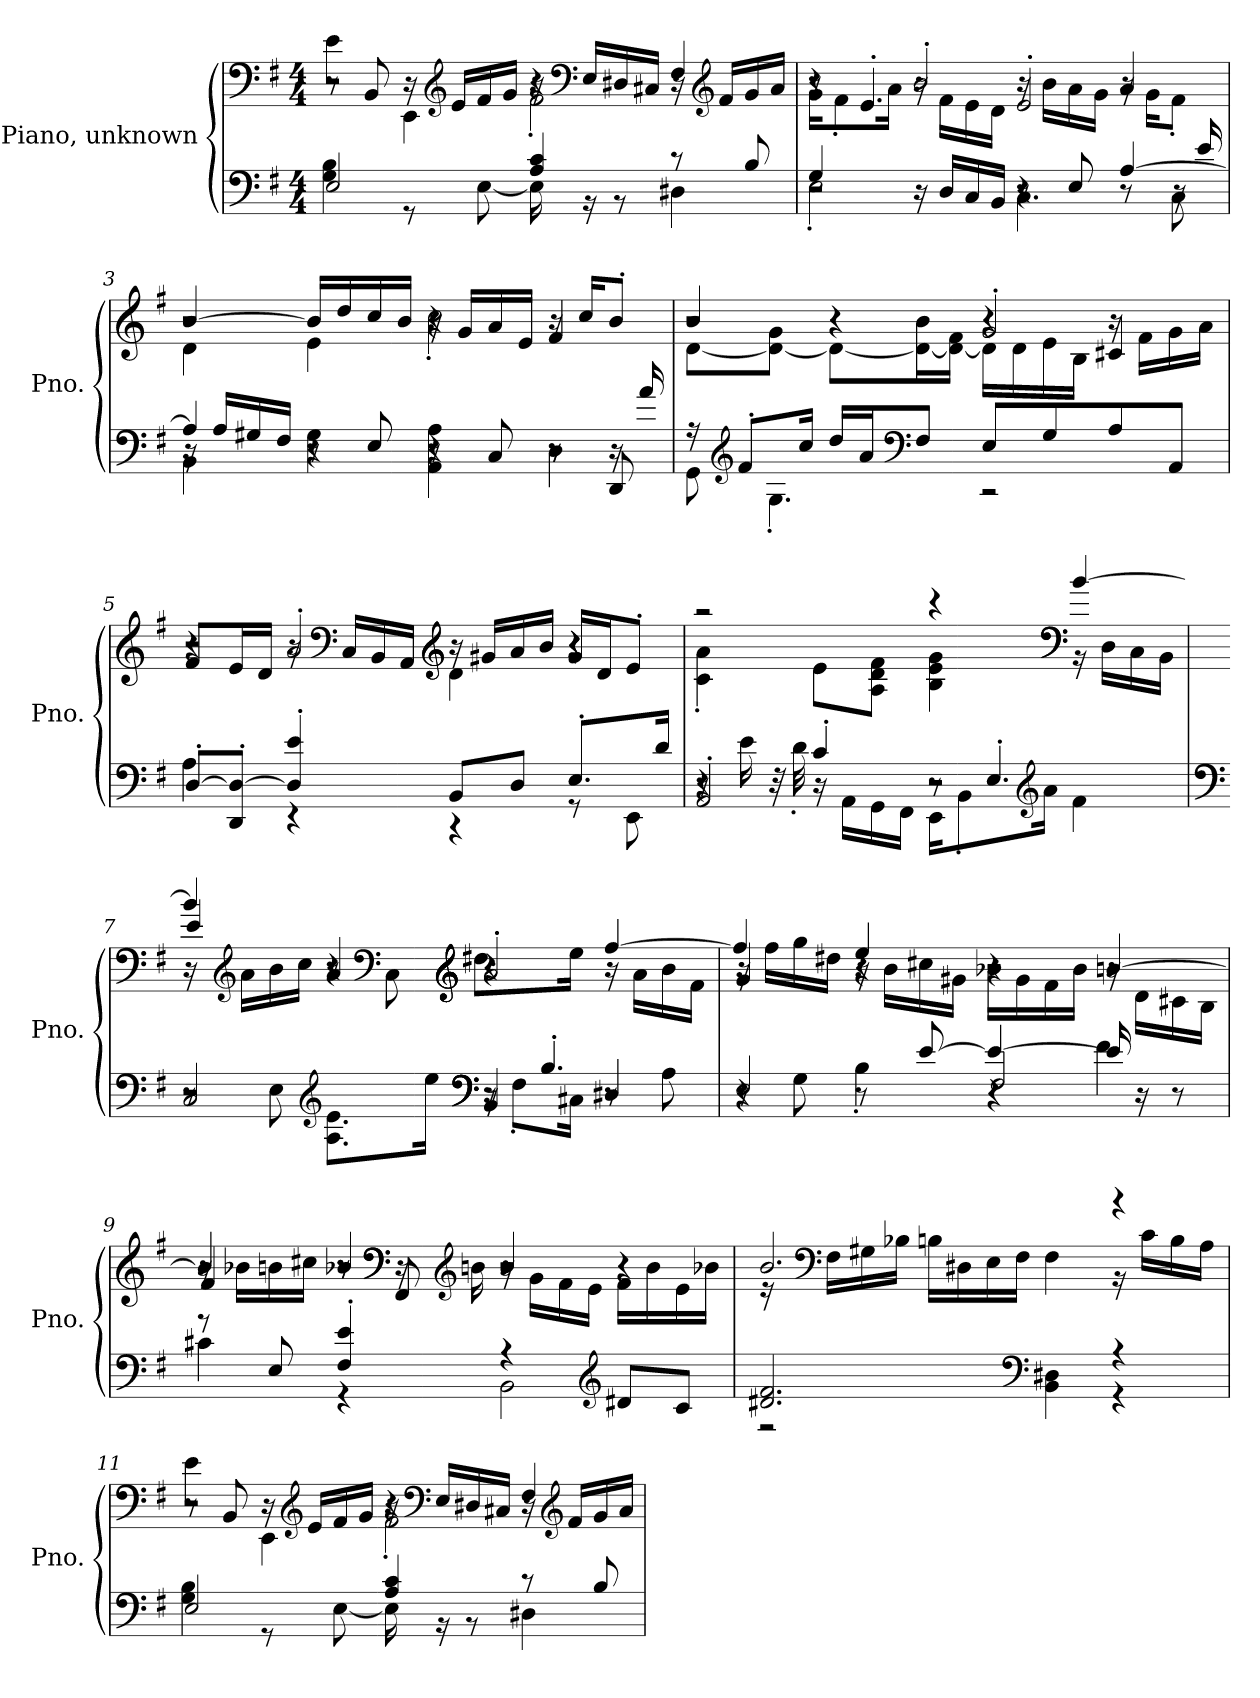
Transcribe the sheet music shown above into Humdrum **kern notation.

**kern	**kern
*part1	*part1
*staff2	*staff1
*I"Piano, unknown	*
*I'Pno.	*
*clefF4	*clefF4
*k[f#]	*k[f#]
*M4/4	*M4/4
*MM120	*MM120
=1	=1
*^	*^
*	*	*	*^
2E/	4G\ 4B\	8r	4e\	2r
.	.	8BB/	.	.
.	8r	16r	4EE\	.
*	*	*clefG2	*	*
.	.	16e/LL	.	.
.	[8E\	16f#/	.	.
.	.	16g/JJ	.	.
4A/ 4c/	16E\]	16r	2f#'\	4r
*	*	*clefF4	*	*
.	16r	16E/LL	.	.
.	8r	16D#X/	.	.
.	.	16C#X/JJ	.	.
8r	4D#X\	16r	.	4F#/
*	*	*clefG2	*	*
.	.	16f#/LL	.	.
8B/	.	16g/	.	.
.	.	16a/JJ	.	.
=2	=2	=2	=2	=2
*	*^	*	*	*
4G/	2E'\	2r	4r	16g\KL	8r
.	.	.	.	8f#'\	.
.	.	.	.	.	4.e'/
.	.	.	.	16a\Jk	.
16r	.	.	2b'/	16r	.
16D/LL	.	.	.	16f#\LL	.
16C/	.	.	.	16e\	.
16BB/JJ	.	.	.	16d\JJ	.
8r	4.C\	4r	.	16r	2e'/
.	.	.	.	16b\LL	.
8E/	.	.	.	16a\	.
.	.	.	.	16g\JJ	.
8r	.	[4A/	4a/	16r	.
.	.	.	.	16g\KL	.
16r	8C\	.	.	8f#'\J	.
16e/	.	.	.	.	.
!!LO:LB:g=z	!!	!!
=3	=3	=3	=3	=3	=3
16r	4BB\	4A/]	[4b/	4d\	2r
16A/LL	.	.	.	.	.
16G#X/	.	.	.	.	.
16F#/JJ	.	.	.	.	.
8r	4G#\	4r	16b/LL]	4e\	.
.	.	.	16dd/	.	.
8E/	.	.	16cc/	.	.
.	.	.	16b/JJ	.	.
8r	4AA\ 4A\	4r	16r	2cc'\	4r
.	.	.	16g/LL	.	.
8C/	.	.	16a/	.	.
.	.	.	16e/JJ	.	.
8r	4D\	8r	16r	.	4f#/
.	.	.	16cc/KL	.	.
16r	.	8DD/	8b'/J	.	.
16a/	.	.	.	.	.
*	*v	*v	*	*	*
=4	=4	=4	=4	=4
16r	8GG\	4b/	[8d\L	2r
*clefG2	*	*	*	*
8f#'/L	.	.	.	.
.	4.G'\	.	8d\_ 8g\J	.
16cc/Jk	.	.	.	.
16dd/LL	.	4r	8d\L_	.
16a/J	.	.	.	.
*clefF4	*	*	*	*
8F#/J	.	.	16d\_ 16b\L	.
.	.	.	16d\_ 16f#\JJ	.
8E/L	2r	2g'/	16d\LL]	4r
.	.	.	16d\	.
8G/	.	.	16e\	.
.	.	.	16B\JJ	.
8A/	.	.	16r	4c#X/
.	.	.	16f#\LL	.
8AA/J	.	.	16g\	.
.	.	.	16a\JJ	.
!!LO:LB:g=z	!!	!!
=5	=5	=5	=5	=5
[8D'/L	4A\	4r	2r	8f#/L
8DD/' 8D/_'J	.	.	.	16e/L
.	.	.	.	16d/JJ
4D/]' 4e/'	4r	2a'/	.	16r
*	*	*clefF4	*	*
.	.	.	.	16C/LL
.	.	.	.	16BB/
.	.	.	.	16AA/JJ
*	*	*clefG2	*	*
8BB/L	4r	.	4d\	16r
.	.	.	.	16g#X/LL
8D/J	.	.	.	16a/
.	.	.	.	16b/JJ
8.E'/L	8r	4r	4r	16g#/LL
.	.	.	.	16d/J
.	8EE\	.	.	8e'/J
16d/Jk	.	.	.	.
*	*	*	*v	*v
=6	=6	=6	=6
*	*^	*	*
4r	8r	2AA'/	2r	4c\' 4a\'
.	16e\	.	.	.
.	32r	.	.	.
.	32d'\	.	.	.
4c'/	16r	.	.	8e\L
.	16AA\LL	.	.	.
.	16GG\	.	.	8A\ 8d\ 8f#\J
.	16FF#\JJ	.	.	.
2r	16EE\KL	8r	4r	4B\ 4e\ 4g\
.	8BB'\	.	.	.
.	.	4.E'/	.	.
*clefG2	*	*	*	*
.	16a\Jk	.	.	.
*	*	*	*clefF4	*
.	4f#\	.	[4b/	16r
.	.	.	.	16D\LL
.	.	.	.	16C\
.	.	.	.	16BB\JJ
*	*	*	*v	*v
!!LO:LB:g=z
=7	=7	=7	=7
*clefF4	*	*	*
*	*	*	*^
*	*	*	*	*^
2r	8r	2C/	4b/]	16r	4e/
*	*	*	*clefG2	*	*
.	.	.	.	16a\LL	.
.	8E\	.	.	16b\	.
.	.	.	.	16cc\JJ	.
*clefG2	*	*	*	*	*
.	8.A\ 8.e\L	.	4a/	8r	4r
*	*	*	*clefF4	*	*
.	.	.	.	8C\	.
.	16ee\Jk	.	.	.	.
*clefF4	*	*	*clefG2	*	*
8r	16r	4BB/	2a'/	8.dd#X\L	4r
.	8F#'\L	.	.	.	.
4.B'/	.	.	.	.	.
.	16C#X\Jk	.	.	16ee\Jk	.
.	8r	4D#X/	.	16r	[4ff#/
.	.	.	.	16a\LL	.
.	8A\	.	.	16b\	.
.	.	.	.	16f#\JJ	.
=8	=8	=8	=8	=8	=8
4r	8r	2E/	4g/	16r	4ff#/]
.	.	.	.	16ff#\LL	.
.	8G\	.	.	16gg\	.
.	.	.	.	16dd#X\JJ	.
8r	4B'\	.	4ee/	16r	4r
.	.	.	.	16b\LL	.
[8e/	.	.	.	16cc#X\	.
.	.	.	.	16g#X\JJ	.
4e/_	4r	2F#/	4r	16b-X\LL	2r
.	.	.	.	16g#\	.
.	.	.	.	16f#\	.
.	.	.	.	16b-\JJ	.
16e/]	4f#\	.	[4bn/	16r	.
16r	.	.	.	16d\LL	.
8r	.	.	.	16c#X\	.
.	.	.	.	16B\JJ	.
*	*v	*v	*	*	*
!!LO:LB:g=z	!!	!!
=9	=9	=9	=9	=9
8r	4c#X\	4b/]	16r	4f#/
.	.	.	16b-X\LL	.
8E/	.	.	16bn\	.
.	.	.	16cc#X\JJ	.
4F#/' 4e/'	4r	4b-X/	8r	8r
*	*	*clefF4	*	*
.	.	.	16r	8FF#/
*	*	*clefG2	*	*
.	.	.	16bn\	.
4r	2BB\	4b/	16r	2r
.	.	.	16g\LL	.
.	.	.	16f#\	.
.	.	.	16e\JJ	.
*clefG2	*	*	*	*
8d#X/L	.	4r	16f#\LL	.
.	.	.	16b\	.
8c#/J	.	.	16e\	.
.	.	.	16b-X\JJ	.
*	*	*	*v	*v
!!LO:LB:g=z
=10	=10	=10	=10
2.d#X/ 2.f#/	2r	2.b/	16r
*	*	*clefF4	*
.	.	.	16F#\LL
.	.	.	16G#X\
.	.	.	16B-X\JJ
.	.	.	16Bn\LL
.	.	.	16D#X\
.	.	.	16E\
.	.	.	16F#\JJ
*clefF4	*	*	*
.	4BB\ 4D#X\	.	4F#\
4r	4r	4r	16r
.	.	.	16c\LL
.	.	.	16B\
.	.	.	16A\JJ
=11	=11	=11	=11
*	*	*	*^
2E/	4G\ 4B\	8r	4e\	2r
.	.	8BB/	.	.
.	8r	16r	4EE\	.
*	*	*clefG2	*	*
.	.	16e/LL	.	.
.	[8E\	16f#/	.	.
.	.	16g/JJ	.	.
4A/ 4c/	16E\]	16r	2f#'\	4r
*	*	*clefF4	*	*
.	16r	16E/LL	.	.
.	8r	16D#X/	.	.
.	.	16C#X/JJ	.	.
8r	4D#X\	16r	.	4F#/
*	*	*clefG2	*	*
.	.	16f#/LL	.	.
8B/	.	16g/	.	.
.	.	16a/JJ	.	.
*v	*v	*	*	*
*	*v	*v	*v
=	=
*-	*-
